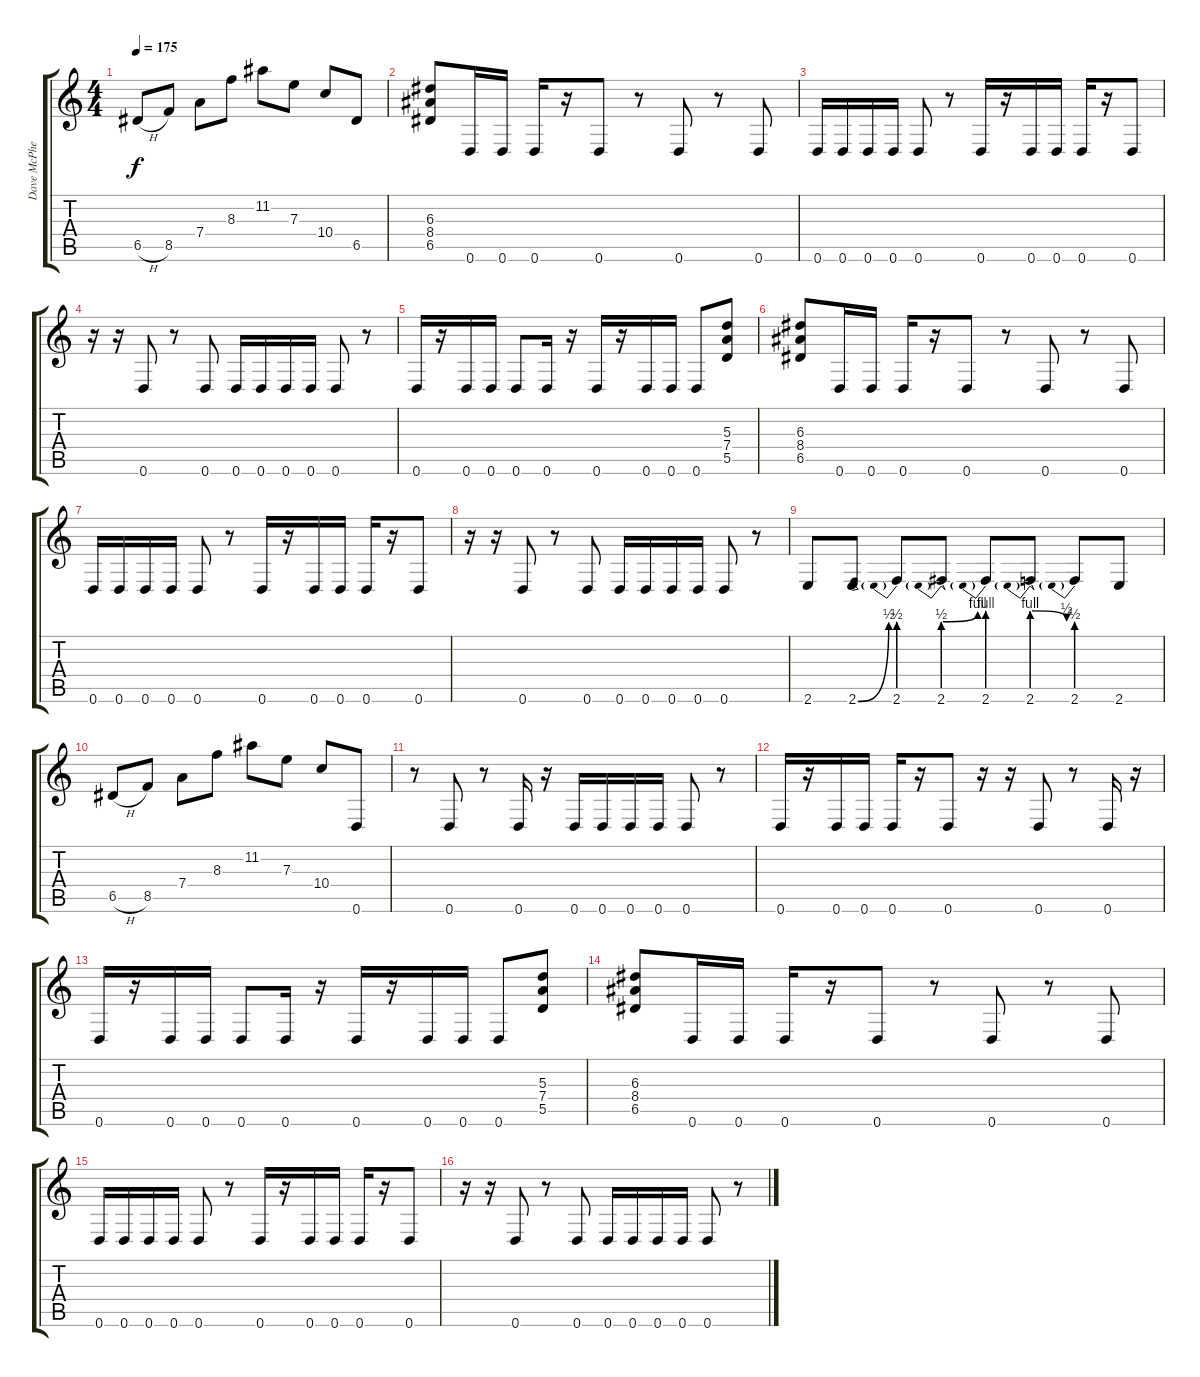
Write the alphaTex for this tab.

\track ("Dave McPherson" "Dave McPhe") {instrument distortionguitar}
\staff {score tabs}
\tuning (E4 B3 A3 D3 A2 D2) {hide}
\ts (4 4)
\tempo 175
\clef g2
\ks c
6.5{h}.8{dy f} 8.5.8 7.4.8 8.3.8 11.2.8 7.3.8 10.4.8 6.5.8 |
(6.3 8.4 6.5).8 0.6.16 0.6.16 0.6.16 r.16 0.6.8 r.8 0.6.8 r.8 0.6.8 |
0.6.16 0.6.16 0.6.16 0.6.16 0.6.8 r.8 0.6.16 r.16 0.6.16 0.6.16 0.6.16 r.16 0.6.8 |
r.16 r.16 0.6.8 r.8 0.6.8 0.6.16 0.6.16 0.6.16 0.6.16 0.6.8 r.8 |
0.6.16 r.16 0.6.16 0.6.16 0.6.8 0.6.16 r.16 0.6.16 r.16 0.6.16 0.6.16 0.6.8 (5.3 7.4 5.5).8 |
(6.3 8.4 6.5).8 0.6.16 0.6.16 0.6.16 r.16 0.6.8 r.8 0.6.8 r.8 0.6.8 |
0.6.16 0.6.16 0.6.16 0.6.16 0.6.8 r.8 0.6.16 r.16 0.6.16 0.6.16 0.6.16 r.16 0.6.8 |
r.16 r.16 0.6.8 r.8 0.6.8 0.6.16 0.6.16 0.6.16 0.6.16 0.6.8 r.8 |
2.6.8 2.6{be (bend 0 0 60 2)}.8 2.6{be (prebend 0 2 60 2)}.8 2.6{be (prebendbend 0 2 60 4)}.8 2.6{be (prebend 0 4 60 4)}.8 2.6{be (prebendrelease 0 4 60 2)}.8 2.6{be (prebend 0 2 60 2)}.8 2.6.8 |
6.5{h}.8 8.5.8 7.4.8 8.3.8 11.2.8 7.3.8 10.4.8 0.6.8 |
r.8 0.6.8 r.8 0.6.16 r.16 0.6.16 0.6.16 0.6.16 0.6.16 0.6.8 r.8 |
0.6.16 r.16 0.6.16 0.6.16 0.6.16 r.16 0.6.8 r.16 r.16 0.6.8 r.8 0.6.16 r.16 |
0.6.16 r.16 0.6.16 0.6.16 0.6.8 0.6.16 r.16 0.6.16 r.16 0.6.16 0.6.16 0.6.8 (5.3 7.4 5.5).8 |
(6.3 8.4 6.5).8 0.6.16 0.6.16 0.6.16 r.16 0.6.8 r.8 0.6.8 r.8 0.6.8 |
0.6.16 0.6.16 0.6.16 0.6.16 0.6.8 r.8 0.6.16 r.16 0.6.16 0.6.16 0.6.16 r.16 0.6.8 |
r.16 r.16 0.6.8 r.8 0.6.8 0.6.16 0.6.16 0.6.16 0.6.16 0.6.8 r.8
